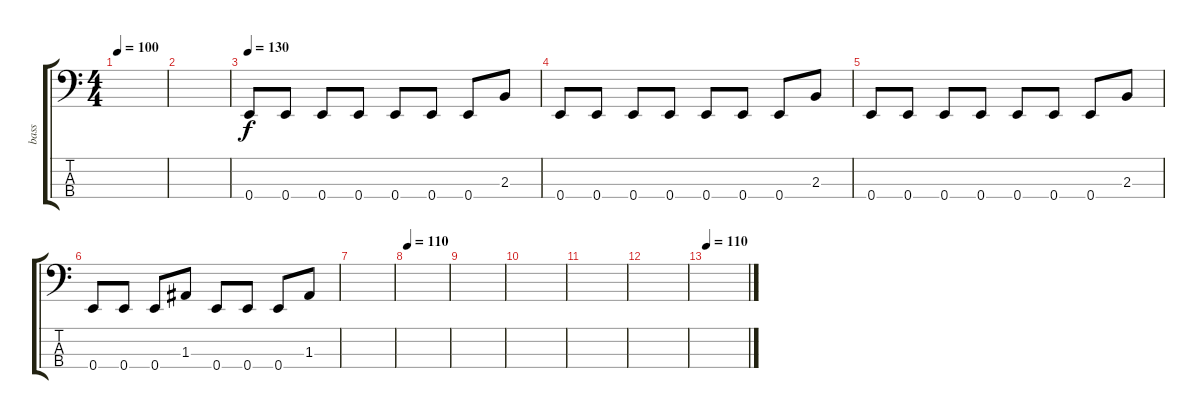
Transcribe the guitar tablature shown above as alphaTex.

\track ("bass" "bass") {instrument electricbassfinger}
\staff {score tabs}
\tuning (G2 D2 A1 E1) {hide}
\ts (4 4)
\tempo 100
\clef f4
\ks c
|
|
\tempo 130
0.4.8 0.4.8 0.4.8 0.4.8 0.4.8 0.4.8 0.4.8 2.3.8 |
0.4.8 0.4.8 0.4.8 0.4.8 0.4.8 0.4.8 0.4.8 2.3.8 |
0.4.8 0.4.8 0.4.8 0.4.8 0.4.8 0.4.8 0.4.8 2.3.8 |
0.4.8 0.4.8 0.4.8 1.3.8 0.4.8 0.4.8 0.4.8 1.3.8 |
|
\tempo 110
|
|
|
|
|
\tempo 110
